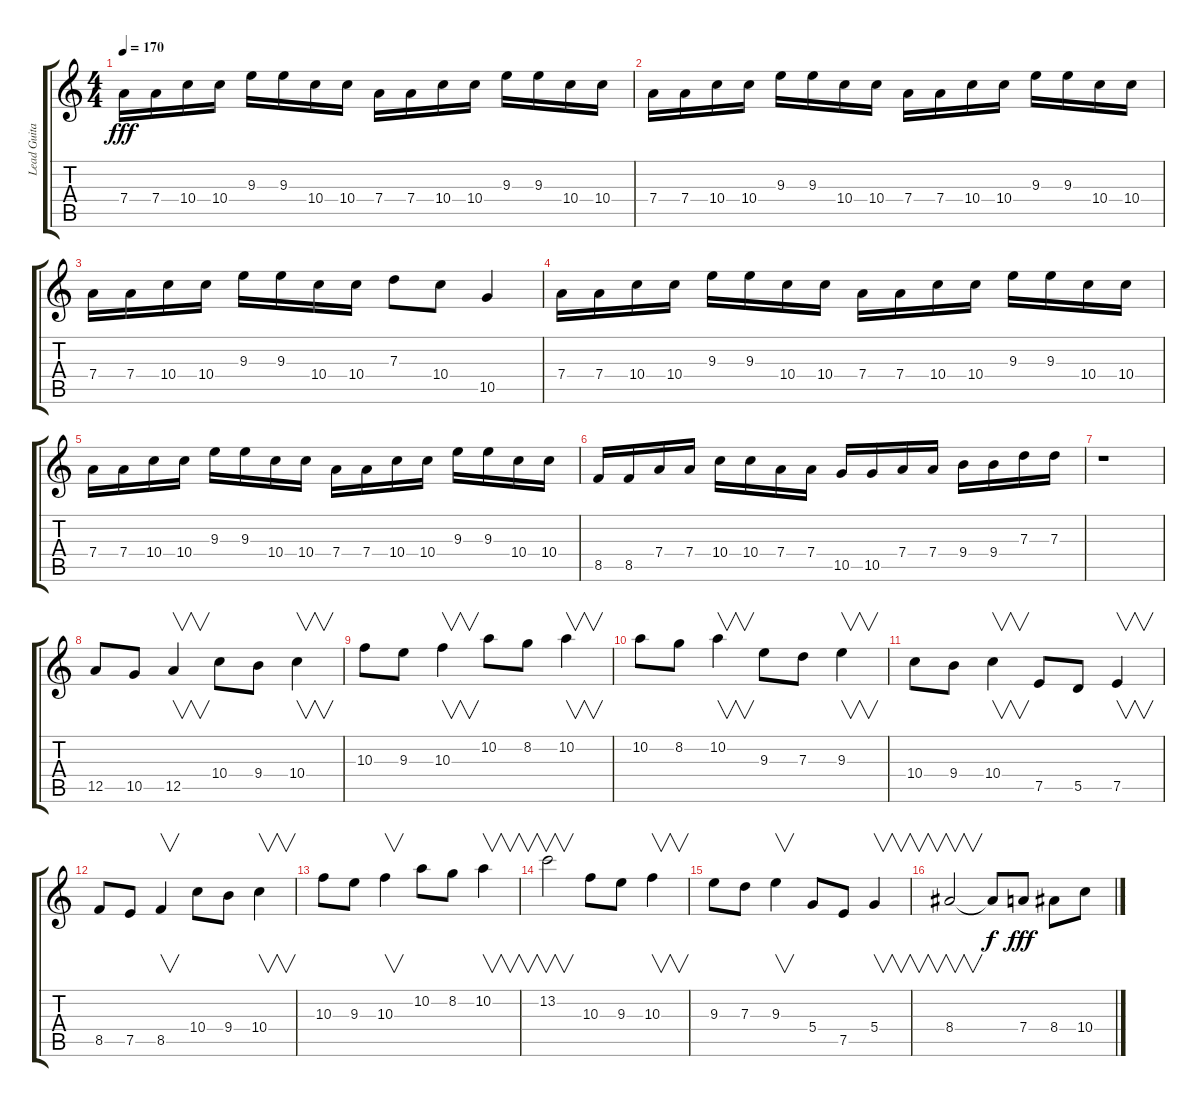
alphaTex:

\track ("Lead Guitar I" "Lead Guita") {instrument overdrivenguitar}
\staff {score tabs}
\tuning (E4 B3 G3 D3 A2 E2) {hide}
\ts (4 4)
\tempo 170
\clef g2
\ks c
7.4.16{dy fff} 7.4.16 10.4.16 10.4.16 9.3.16 9.3.16 10.4.16 10.4.16 7.4.16 7.4.16 10.4.16 10.4.16 9.3.16 9.3.16 10.4.16 10.4.16 |
7.4.16 7.4.16 10.4.16 10.4.16 9.3.16 9.3.16 10.4.16 10.4.16 7.4.16 7.4.16 10.4.16 10.4.16 9.3.16 9.3.16 10.4.16 10.4.16 |
7.4.16 7.4.16 10.4.16 10.4.16 9.3.16 9.3.16 10.4.16 10.4.16 7.3.8 10.4.8 10.5.4 |
7.4.16 7.4.16 10.4.16 10.4.16 9.3.16 9.3.16 10.4.16 10.4.16 7.4.16 7.4.16 10.4.16 10.4.16 9.3.16 9.3.16 10.4.16 10.4.16 |
7.4.16 7.4.16 10.4.16 10.4.16 9.3.16 9.3.16 10.4.16 10.4.16 7.4.16 7.4.16 10.4.16 10.4.16 9.3.16 9.3.16 10.4.16 10.4.16 |
8.5.16 8.5.16 7.4.16 7.4.16 10.4.16 10.4.16 7.4.16 7.4.16 10.5.16 10.5.16 7.4.16 7.4.16 9.4.16 9.4.16 7.3.16 7.3.16 |
r.1 |
12.5.8 10.5.8 12.5.4{v} 10.4.8 9.4.8 10.4.4{v} |
10.3.8 9.3.8 10.3.4{v} 10.2.8 8.2.8 10.2.4{v} |
10.2.8 8.2.8 10.2.4{v} 9.3.8 7.3.8 9.3.4{v} |
10.4.8 9.4.8 10.4.4{v} 7.5.8 5.5.8 7.5.4{v} |
8.5.8 7.5.8 8.5.4{v} 10.4.8 9.4.8 10.4.4{v} |
10.3.8 9.3.8 10.3.4{v} 10.2.8 8.2.8 10.2.4{v} |
13.2.2{v} 10.3.8 9.3.8 10.3.4{v} |
9.3.8 7.3.8 9.3.4{v} 5.4.8 7.5.8 5.4.4{v} |
8.4.2{v} 8.4{t}.8{dy f} 7.4.8{dy fff} 8.4.8 10.4.8
